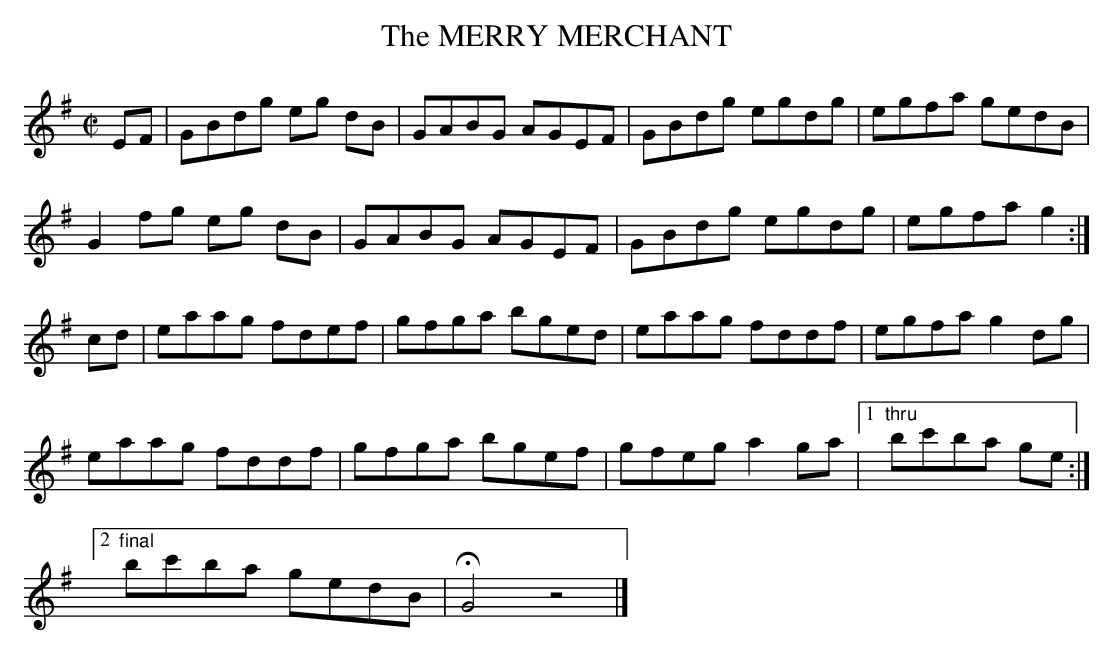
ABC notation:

X:1
T:MERRY MERCHANT, The
M:C|
L:1/8
K:G
EF|GBdg eg dB|GABG AGEF|GBdg egdg|egfa gedB|
G2fg eg dB|GABG AGEF|GBdg egdg|egfa g2 :|
cd|eaag fdef|gfga bged|eaag fddf|egfa g2dg|
eaag fddf|gfga bgef|gfeg a2ga|1 "thru"bc'ba ge :|
[2 "final"bc'ba gedB|HG4z4|]
